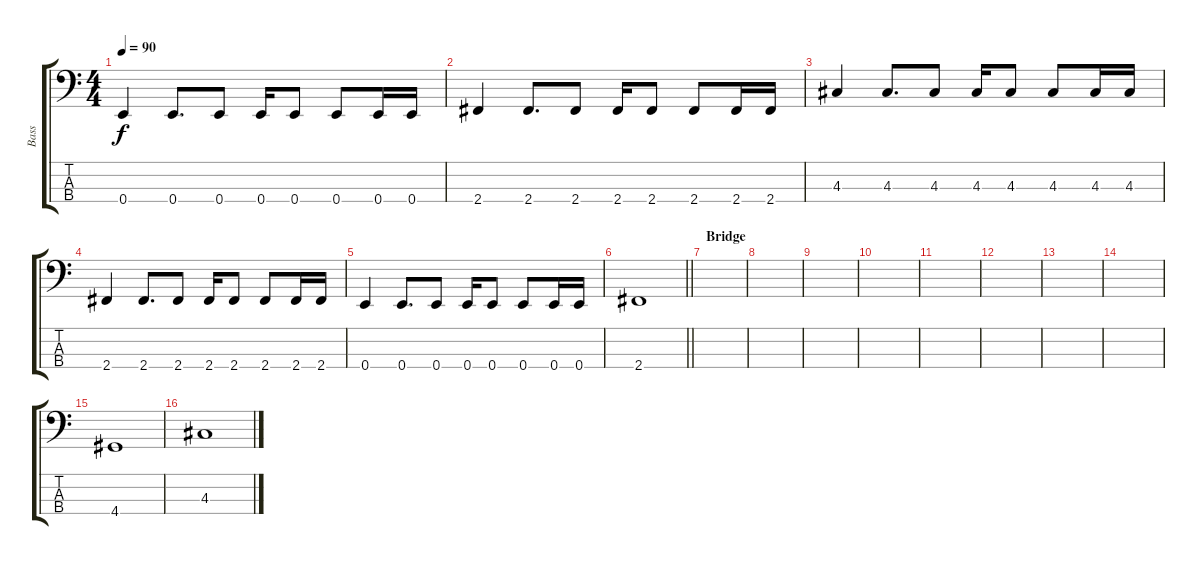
\track ("Bass" "Bass") {instrument electricbassfinger}
\staff {score tabs}
\tuning (G2 D2 A1 E1) {hide}
\ts (4 4)
\tempo 90
\clef f4
\ks c
0.4.4{dy f} 0.4.8{d} 0.4.8 0.4.16 0.4.8 0.4.8 0.4.16 0.4.16 |
2.4.4 2.4.8{d} 2.4.8 2.4.16 2.4.8 2.4.8 2.4.16 2.4.16 |
4.3.4 4.3.8{d} 4.3.8 4.3.16 4.3.8 4.3.8 4.3.16 4.3.16 |
2.4.4 2.4.8{d} 2.4.8 2.4.16 2.4.8 2.4.8 2.4.16 2.4.16 |
0.4.4 0.4.8{d} 0.4.8 0.4.16 0.4.8 0.4.8 0.4.16 0.4.16 |
\barLineRight lightlight
2.4.1 |
\section ("" "Bridge")
|
|
|
|
|
|
|
|
4.4.1 |
4.3.1
